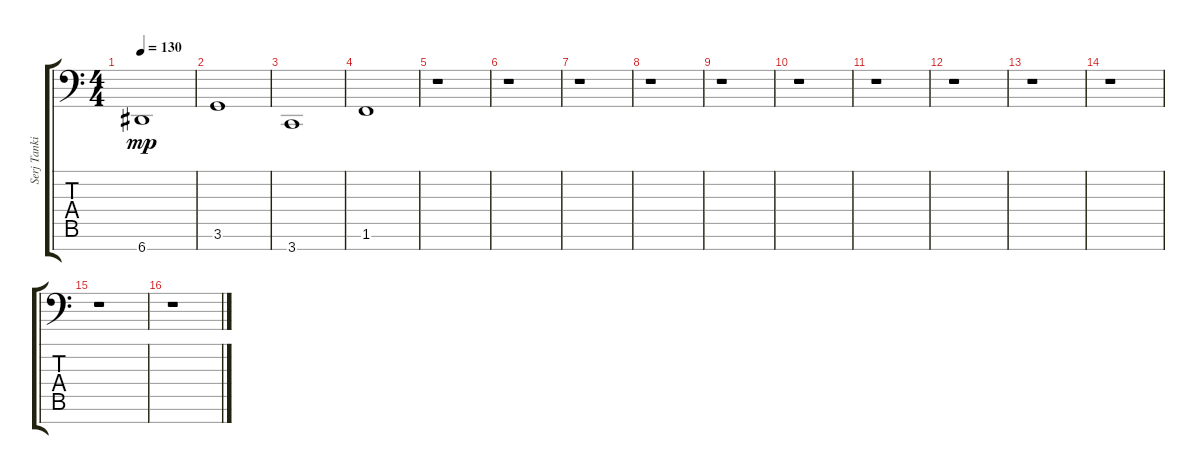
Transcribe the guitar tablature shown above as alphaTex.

\track ("Serj Tankian" "Serj Tanki") {instrument cello}
\staff {score tabs}
\tuning (E4 B3 G3 D3 A2 E2 A1) {hide}
\ts (4 4)
\tempo 130
\clef f4
\ks c
6.7.1{dy mp} |
3.6.1 |
3.7.1 |
1.6.1 |
r.1 |
r.1 |
r.1 |
r.1 |
r.1 |
r.1 |
r.1 |
r.1 |
r.1 |
r.1 |
r.1 |
r.1
